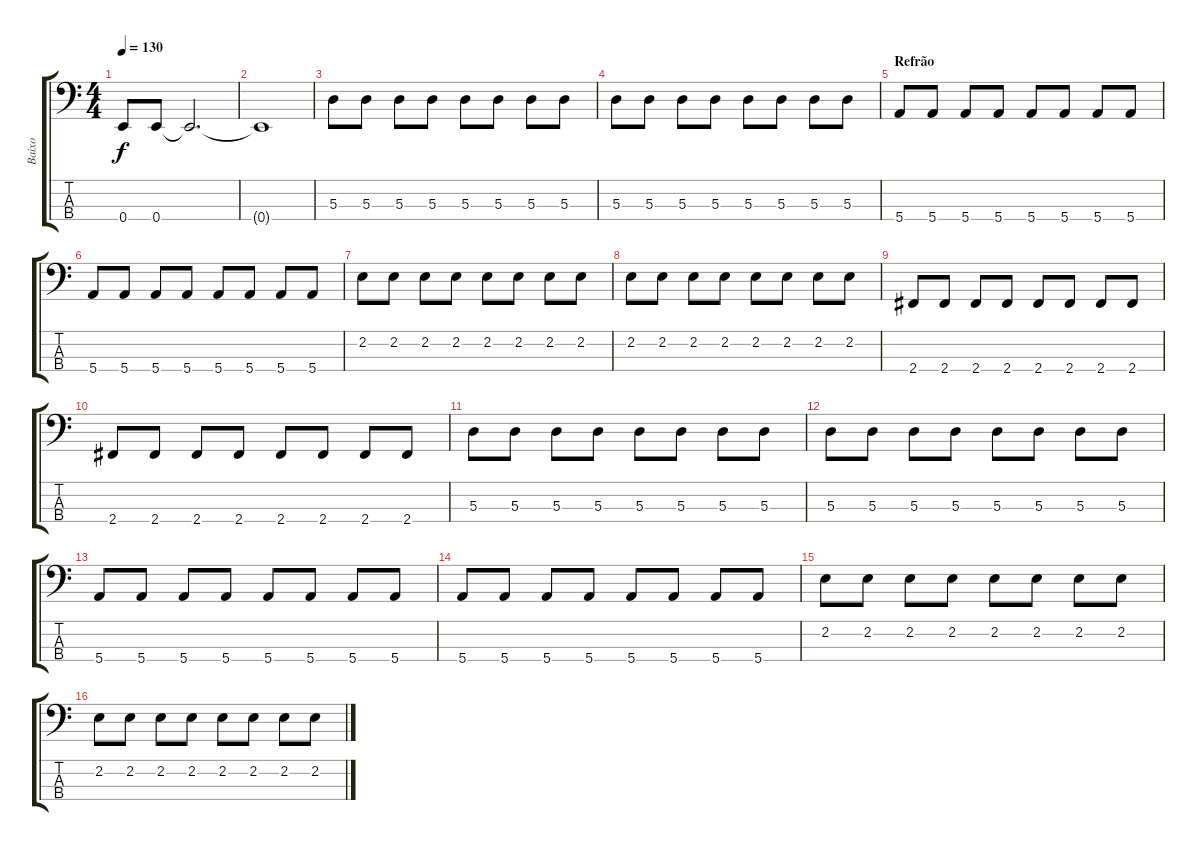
\track ("Baixo" "Baixo") {instrument electricbasspick}
\staff {score tabs}
\tuning (G2 D2 A1 E1) {hide}
\ts (4 4)
\tempo 130
\clef f4
\ks c
0.4.8{dy f} 0.4.8 0.4{t}.2{d} |
0.4{t}.1 |
5.3.8 5.3.8 5.3.8 5.3.8 5.3.8 5.3.8 5.3.8 5.3.8 |
5.3.8 5.3.8 5.3.8 5.3.8 5.3.8 5.3.8 5.3.8 5.3.8 |
\section ("" "Refrão")
5.4.8 5.4.8 5.4.8 5.4.8 5.4.8 5.4.8 5.4.8 5.4.8 |
5.4.8 5.4.8 5.4.8 5.4.8 5.4.8 5.4.8 5.4.8 5.4.8 |
2.2.8 2.2.8 2.2.8 2.2.8 2.2.8 2.2.8 2.2.8 2.2.8 |
2.2.8 2.2.8 2.2.8 2.2.8 2.2.8 2.2.8 2.2.8 2.2.8 |
2.4.8 2.4.8 2.4.8 2.4.8 2.4.8 2.4.8 2.4.8 2.4.8 |
2.4.8 2.4.8 2.4.8 2.4.8 2.4.8 2.4.8 2.4.8 2.4.8 |
5.3.8 5.3.8 5.3.8 5.3.8 5.3.8 5.3.8 5.3.8 5.3.8 |
5.3.8 5.3.8 5.3.8 5.3.8 5.3.8 5.3.8 5.3.8 5.3.8 |
5.4.8 5.4.8 5.4.8 5.4.8 5.4.8 5.4.8 5.4.8 5.4.8 |
5.4.8 5.4.8 5.4.8 5.4.8 5.4.8 5.4.8 5.4.8 5.4.8 |
2.2.8 2.2.8 2.2.8 2.2.8 2.2.8 2.2.8 2.2.8 2.2.8 |
2.2.8 2.2.8 2.2.8 2.2.8 2.2.8 2.2.8 2.2.8 2.2.8
